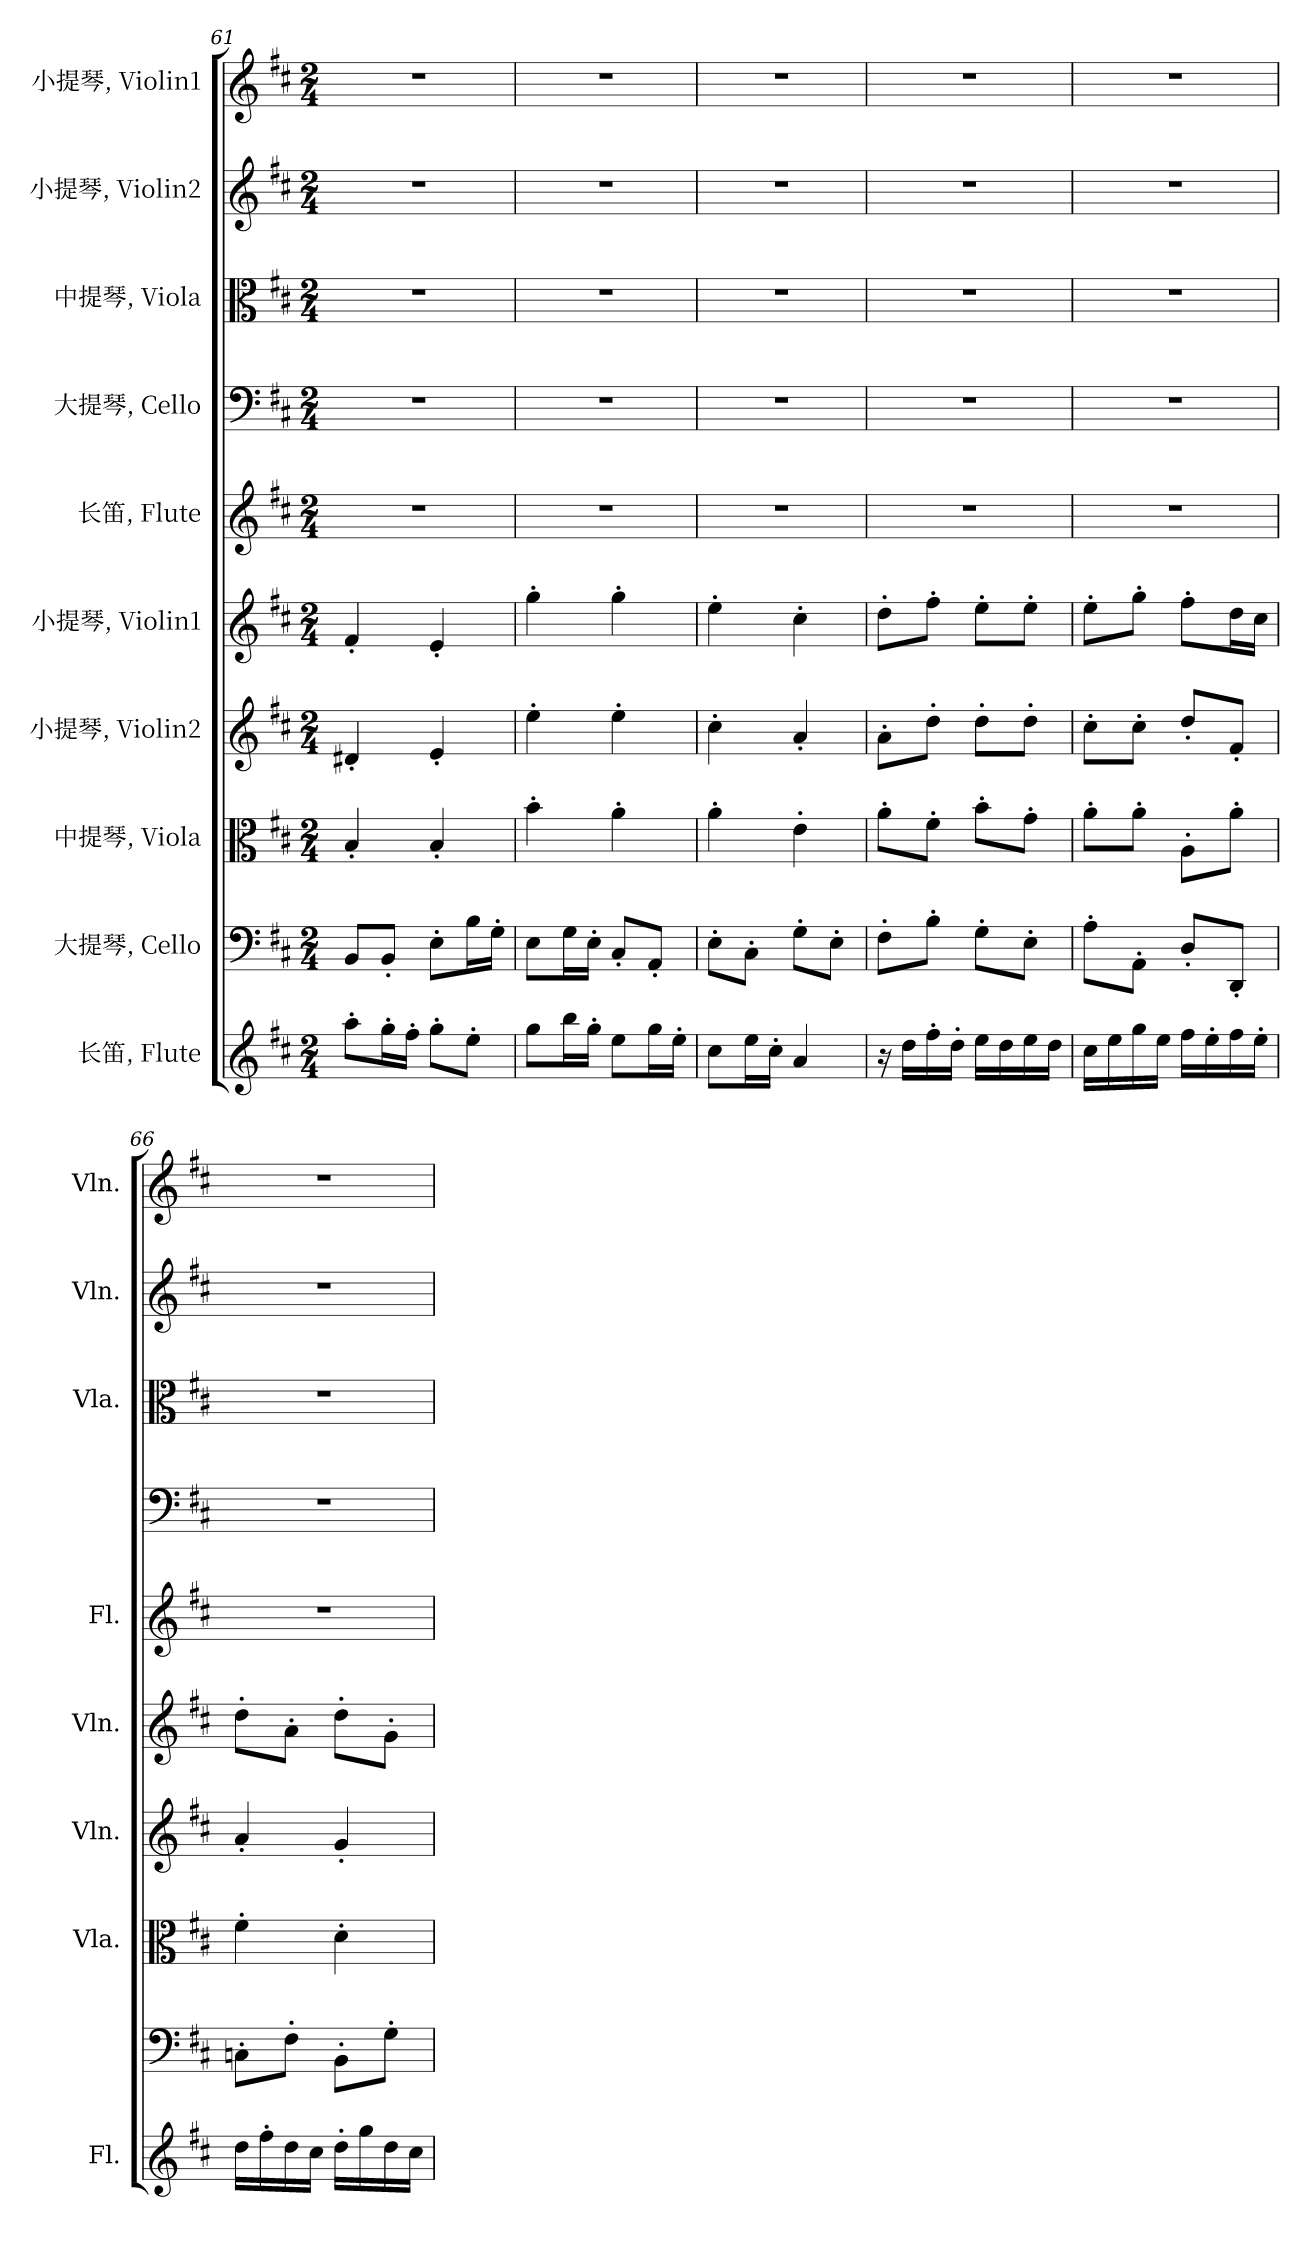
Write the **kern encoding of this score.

**kern	**kern	**kern	**kern	**kern	**kern	**kern	**kern	**kern	**kern
*part10	*part9	*part8	*part7	*part6	*part5	*part4	*part3	*part2	*part1
*staff10	*staff9	*staff8	*staff7	*staff6	*staff5	*staff4	*staff3	*staff2	*staff1
*I"长笛, Flute	*I"大提琴, Cello	*I"中提琴, Viola	*I"小提琴, Violin2	*I"小提琴, Violin1	*I"长笛, Flute	*I"大提琴, Cello	*I"中提琴, Viola	*I"小提琴, Violin2	*I"小提琴, Violin1
*I'Fl.	*	*I'Vla.	*I'Vln.	*I'Vln.	*I'Fl.	*	*I'Vla.	*I'Vln.	*I'Vln.
*clefG2	*clefF4	*clefC3	*clefG2	*clefG2	*clefG2	*clefF4	*clefC3	*clefG2	*clefG2
*k[f#c#]	*k[f#c#]	*k[f#c#]	*k[f#c#]	*k[f#c#]	*k[f#c#]	*k[f#c#]	*k[f#c#]	*k[f#c#]	*k[f#c#]
*M2/4	*M2/4	*M2/4	*M2/4	*M2/4	*M2/4	*M2/4	*M2/4	*M2/4	*M2/4
=61	=61	=61	=61	=61	=61	=61	=61	=61	=61
8aa'\L	8BB/L	4B'/	4d#X'/	4f#'/	2r	2r	2r	2r	2r
16gg'\L	8BB'/J	.	.	.	.	.	.	.	.
16ff#'\JJ	.	.	.	.	.	.	.	.	.
8gg'\L	8E'\L	4B'/	4e'/	4e'/	.	.	.	.	.
8ee'\J	16B\L	.	.	.	.	.	.	.	.
.	16G'\JJ	.	.	.	.	.	.	.	.
!!LO:PB:g=z
=62	=62	=62	=62	=62	=62	=62	=62	=62	=62
8gg\L	8E\L	4b'\	4ee'\	4gg'\	2r	2r	2r	2r	2r
16bb\L	16G\L	.	.	.	.	.	.	.	.
16gg'\JJ	16E'\JJ	.	.	.	.	.	.	.	.
8ee\L	8C#'/L	4a'\	4ee'\	4gg'\	.	.	.	.	.
16gg\L	8AA'/J	.	.	.	.	.	.	.	.
16ee'\JJ	.	.	.	.	.	.	.	.	.
=63	=63	=63	=63	=63	=63	=63	=63	=63	=63
8cc#\L	8E'\L	4a'\	4cc#'\	4ee'\	2r	2r	2r	2r	2r
16ee\L	8C#'\J	.	.	.	.	.	.	.	.
16cc#'\JJ	.	.	.	.	.	.	.	.	.
4a/	8G'\L	4e'\	4a'/	4cc#'\	.	.	.	.	.
.	8E'\J	.	.	.	.	.	.	.	.
=64	=64	=64	=64	=64	=64	=64	=64	=64	=64
16r	8F#'\L	8a'\L	8a'\L	8dd'\L	2r	2r	2r	2r	2r
16dd\LL	.	.	.	.	.	.	.	.	.
16ff#'\	8B'\J	8f#'\J	8dd'\J	8ff#'\J	.	.	.	.	.
16dd'\JJ	.	.	.	.	.	.	.	.	.
16ee\LL	8G'\L	8b'\L	8dd'\L	8ee'\L	.	.	.	.	.
16dd\	.	.	.	.	.	.	.	.	.
16ee\	8E'\J	8g'\J	8dd'\J	8ee'\J	.	.	.	.	.
16dd\JJ	.	.	.	.	.	.	.	.	.
=65	=65	=65	=65	=65	=65	=65	=65	=65	=65
16cc#\LL	8A'\L	8a'\L	8cc#'\L	8ee'\L	2r	2r	2r	2r	2r
16ee\	.	.	.	.	.	.	.	.	.
16gg\	8AA'\J	8a'\J	8cc#'\J	8gg'\J	.	.	.	.	.
16ee\JJ	.	.	.	.	.	.	.	.	.
16ff#\LL	8D'/L	8A'\L	8dd'/L	8ff#'\L	.	.	.	.	.
16ee'\	.	.	.	.	.	.	.	.	.
16ff#\	8DD'/J	8a'\J	8f#'/J	16dd\L	.	.	.	.	.
16ee'\JJ	.	.	.	16cc#\JJ	.	.	.	.	.
=66	=66	=66	=66	=66	=66	=66	=66	=66	=66
16dd\LL	8Cn'\L	4f#'\	4a'/	8dd'\L	2r	2r	2r	2r	2r
16ff#'\	.	.	.	.	.	.	.	.	.
16dd\	8F#'\J	.	.	8a'\J	.	.	.	.	.
16cc#\JJ	.	.	.	.	.	.	.	.	.
16dd'\LL	8BB'\L	4d'\	4g'/	8dd'\L	.	.	.	.	.
16gg\	.	.	.	.	.	.	.	.	.
16dd\	8G'\J	.	.	8g'\J	.	.	.	.	.
16cc#\JJ	.	.	.	.	.	.	.	.	.
=	=	=	=	=	=	=	=	=	=
*-	*-	*-	*-	*-	*-	*-	*-	*-	*-
